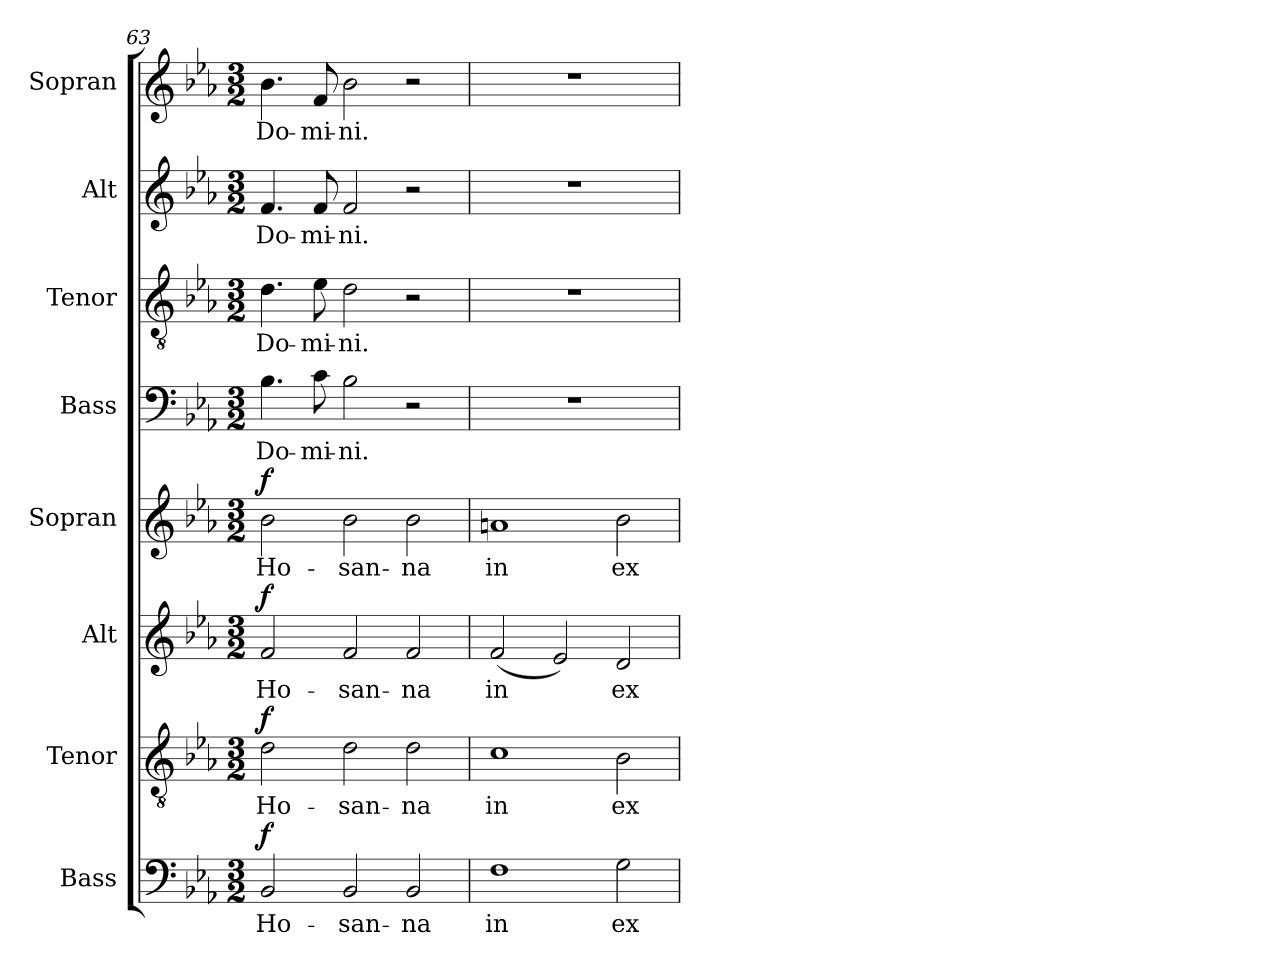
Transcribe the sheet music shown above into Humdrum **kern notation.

**kern	**text	**dynam	**kern	**text	**dynam	**kern	**text	**dynam	**kern	**text	**dynam	**kern	**text	**kern	**text	**kern	**text	**kern	**text
*part8	*part8	*part8	*part7	*part7	*part7	*part6	*part6	*part6	*part5	*part5	*part5	*part4	*part4	*part3	*part3	*part2	*part2	*part1	*part1
*staff8	*staff8	*staff8	*staff7	*staff7	*staff7	*staff6	*staff6	*staff6	*staff5	*staff5	*staff5	*staff4	*staff4	*staff3	*staff3	*staff2	*staff2	*staff1	*staff1
*I"Bass	*	*	*I"Tenor	*	*	*I"Alt	*	*	*I"Sopran	*	*	*I"Bass	*	*I"Tenor	*	*I"Alt	*	*I"Sopran	*
*I'B.	*	*	*I'T.	*	*	*I'A.	*	*	*I'S.	*	*	*I'B.	*	*I'T.	*	*I'A.	*	*I'S.	*
!!LO:PB:g=z
*clefF4	*	*	*clefGv2	*	*	*clefG2	*	*	*clefG2	*	*	*clefF4	*	*clefGv2	*	*clefG2	*	*clefG2	*
*k[b-e-a-]	*	*	*k[b-e-a-]	*	*	*k[b-e-a-]	*	*	*k[b-e-a-]	*	*	*k[b-e-a-]	*	*k[b-e-a-]	*	*k[b-e-a-]	*	*k[b-e-a-]	*
*E-:	*	*	*E-:	*	*	*E-:	*	*	*E-:	*	*	*E-:	*	*E-:	*	*E-:	*	*E-:	*
*M3/2	*	*	*M3/2	*	*	*M3/2	*	*	*M3/2	*	*	*M3/2	*	*M3/2	*	*M3/2	*	*M3/2	*
=63	=63	=63	=63	=63	=63	=63	=63	=63	=63	=63	=63	=63	=63	=63	=63	=63	=63	=63	=63
!	!LO:LY:b	!LO:DY:a	!	!LO:LY:b	!LO:DY:a	!	!LO:LY:b	!LO:DY:a	!	!LO:LY:b	!LO:DY:a	!	!LO:LY:b	!	!LO:LY:b	!	!LO:LY:b	!	!LO:LY:b
2BB-/	Ho-	f	2d\	Ho-	f	2f/	Ho-	f	2b-\	Ho-	f	4.B-\	Do-	4.d\	Do-	4.f/	Do-	4.b-\	Do-
!	!	!	!	!	!	!	!	!	!	!	!	!	!LO:LY:b	!	!LO:LY:b	!	!LO:LY:b	!	!LO:LY:b
.	.	.	.	.	.	.	.	.	.	.	.	8c\	-mi-	8e-\	-mi-	8f/	-mi-	8f/	-mi-
!	!LO:LY:b	!	!	!LO:LY:b	!	!	!LO:LY:b	!	!	!LO:LY:b	!	!	!LO:LY:b	!	!LO:LY:b	!	!LO:LY:b	!	!LO:LY:b
2BB-/	-san-	.	2d\	-san-	.	2f/	-san-	.	2b-\	-san-	.	2B-\	-ni.	2d\	-ni.	2f/	-ni.	2b-\	-ni.
!	!LO:LY:b	!	!	!LO:LY:b	!	!	!LO:LY:b	!	!	!LO:LY:b	!	!	!	!	!	!	!	!	!
2BB-/	-na	.	2d\	-na	.	2f/	-na	.	2b-\	-na	.	2r	.	2r	.	2r	.	2r	.
=64	=64	=64	=64	=64	=64	=64	=64	=64	=64	=64	=64	=64	=64	=64	=64	=64	=64	=64	=64
!	!LO:LY:b	!	!	!LO:LY:b	!	!	!LO:LY:b	!	!	!LO:LY:b	!	!	!	!	!	!	!	!	!
1F	in	.	1c	in	.	(<2f/	in	.	1an	in	.	1.r	.	1.r	.	1.r	.	1.r	.
.	.	.	.	.	.	2e-/)	.	.	.	.	.	.	.	.	.	.	.	.	.
!	!LO:LY:b	!	!	!LO:LY:b	!	!	!LO:LY:b	!	!	!LO:LY:b	!	!	!	!	!	!	!	!	!
2G\	ex-	.	2B-\	ex-	.	2d/	ex-	.	2b-\	ex-	.	.	.	.	.	.	.	.	.
=	=	=	=	=	=	=	=	=	=	=	=	=	=	=	=	=	=	=	=
*-	*-	*-	*-	*-	*-	*-	*-	*-	*-	*-	*-	*-	*-	*-	*-	*-	*-	*-	*-
